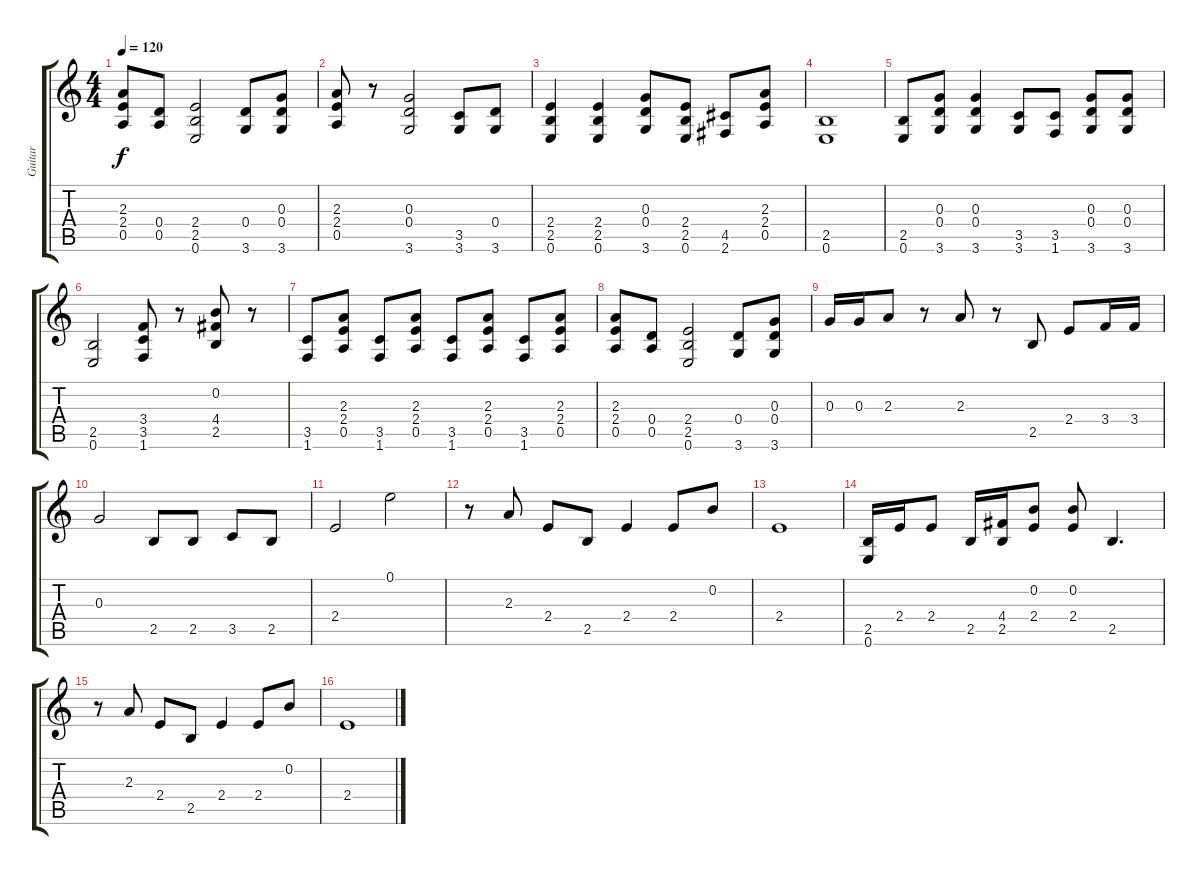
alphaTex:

\track ("Guitar" "Guitar") {instrument distortionguitar}
\staff {score tabs}
\tuning (E4 B3 G3 D3 A2 E2) {hide}
\ts (4 4)
\tempo 120
\clef g2
\ks c
(2.3 2.4 0.5).8{dy f} (0.4 0.5).8 (2.4 2.5 0.6).2 (0.4 3.6).8 (0.3 0.4 3.6).8 |
(2.3 2.4 0.5).8 r.8 (0.3 0.4 3.6).2 (3.5 3.6).8 (0.4 3.6).8 |
(2.4 2.5 0.6).4 (2.4 2.5 0.6).4 (0.3 0.4 3.6).8 (2.4 2.5 0.6).8 (4.5 2.6).8 (2.3 2.4 0.5).8 |
(2.5 0.6).1 |
(2.5 0.6).8 (0.3 0.4 3.6).8 (0.3 0.4 3.6).4 (3.5 3.6).8 (3.5 1.6).8 (0.3 0.4 3.6).8 (0.3 0.4 3.6).8 |
(2.5 0.6).2 (3.4 3.5 1.6).8 r.8 (0.2 4.4 2.5).8 r.8 |
(3.5 1.6).8 (2.3 2.4 0.5).8 (3.5 1.6).8 (2.3 2.4 0.5).8 (3.5 1.6).8 (2.3 2.4 0.5).8 (3.5 1.6).8 (2.3 2.4 0.5).8 |
(2.3 2.4 0.5).8 (0.4 0.5).8 (2.4 2.5 0.6).2 (0.4 3.6).8 (0.3 0.4 3.6).8 |
0.3.16 0.3.16 2.3.8 r.8 2.3.8 r.8 2.5.8 2.4.8 3.4.16 3.4.16 |
0.3.2 2.5.8 2.5.8 3.5.8 2.5.8 |
2.4.2 0.1.2 |
r.8 2.3.8 2.4.8 2.5.8 2.4.4 2.4.8 0.2.8 |
2.4.1 |
(2.5 0.6).16 2.4.16 2.4.8 2.5.16 (4.4 2.5).16 (0.2 2.4).8 (0.2 2.4).8 2.5.4{d} |
r.8 2.3.8 2.4.8 2.5.8 2.4.4 2.4.8 0.2.8 |
2.4.1
